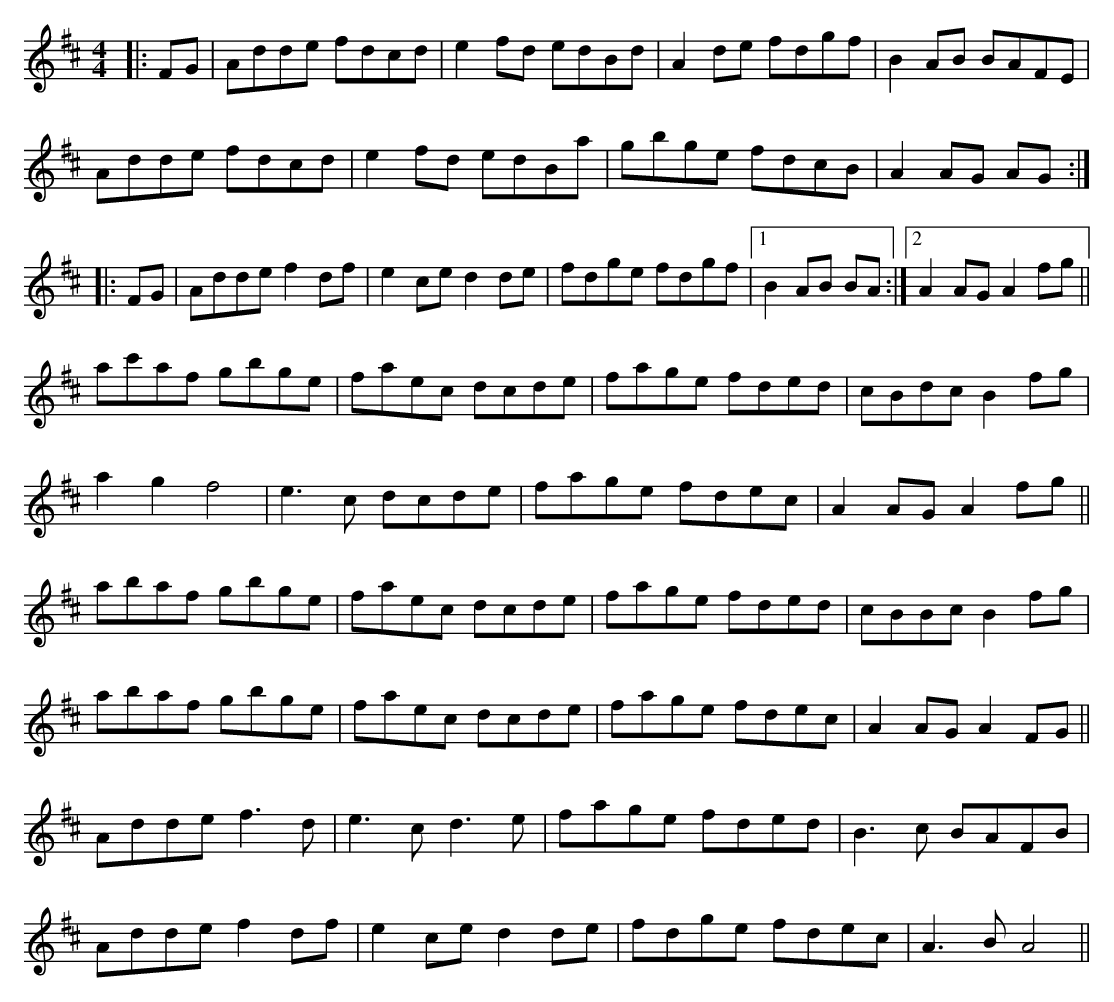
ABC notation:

X:1
M:4/4
K:D
|:FG|Adde fdcd|e2fd edBd|A2de fdgf|B2AB BAFE|
Adde fdcd|e2fd edBa|gbge fdcB|A2AG AG:|
|:FG|Adde f2df|e2ce d2de|fdge fdgf|1 B2AB BA:|2 A2AG A2fg||
ac'af gbge|faec dcde|fage fded|cBdc B2fg|
a2 g2 f4|e3c dcde|fage fdec|A2AG A2fg||
abaf gbge|faec dcde|fage fded|cBBc B2fg|
abaf gbge|faec dcde|fage fdec|A2AG A2FG||
Adde f3d|e3c d3e|fage fded|B3c BAFB|
Adde f2df|e2ce d2de|fdge fdec|A3B A4||
